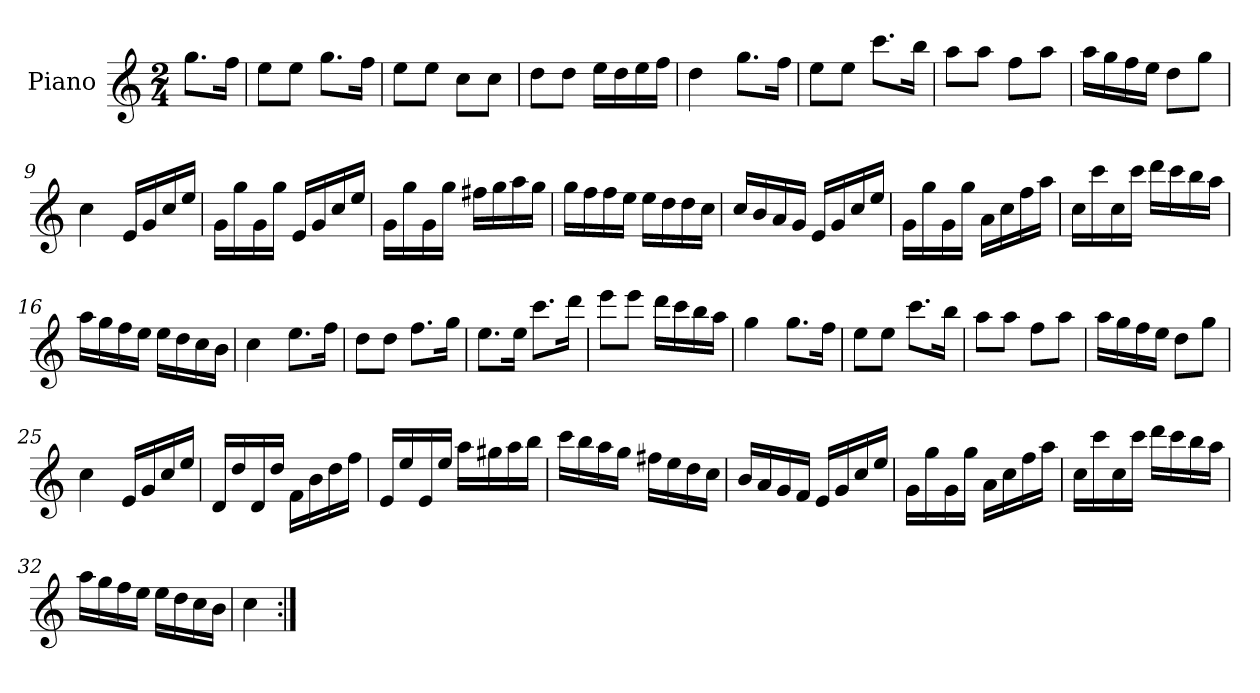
**kern
*part1
*staff1
*I"Piano
*I'Pno.
*clefG2
*k[]
*M2/4
=1
8.gg\L
16ff\Jk
=2
8ee\L
8ee\J
8.gg\L
16ff\Jk
=3
8ee\L
8ee\J
8cc\L
8cc\J
=4
8dd\L
8dd\J
16ee\LL
16dd\
16ee\
16ff\JJ
=5
4dd\
8.gg\L
16ff\Jk
=6
8ee\L
8ee\J
8.ccc\L
16bb\Jk
=7
8aa\L
8aa\J
8ff\L
8aa\J
=8
16aa\LL
16gg\
16ff\
16ee\JJ
8dd\L
8gg\J
=9
4cc\
16e/LL
16g/
16cc/
16ee/JJ
=10
16g\LL
16gg\
16g\
16gg\JJ
16e/LL
16g/
16cc/
16ee/JJ
=11
16g\LL
16gg\
16g\
16gg\JJ
16ff#X\LL
16gg\
16aa\
16gg\JJ
=12
16gg\LL
16ff\
16ff\
16ee\JJ
16ee\LL
16dd\
16dd\
16cc\JJ
=13
16cc/LL
16b/
16a/
16g/JJ
16e/LL
16g/
16cc/
16ee/JJ
=14
16g\LL
16gg\
16g\
16gg\JJ
16a\LL
16cc\
16ff\
16aa\JJ
=15
16cc\LL
16ccc\
16cc\
16ccc\JJ
16ddd\LL
16ccc\
16bb\
16aa\JJ
=16
16aa\LL
16gg\
16ff\
16ee\JJ
16ee\LL
16dd\
16cc\
16b\JJ
=17
4cc\
8.ee\L
16ff\Jk
=18
8dd\L
8dd\J
8.ff\L
16gg\Jk
=19
8.ee\L
16ee\Jk
8.ccc\L
16ddd\Jk
=20
8eee\L
8eee\J
16ddd\LL
16ccc\
16bb\
16aa\JJ
=21
4gg\
8.gg\L
16ff\Jk
=22
8ee\L
8ee\J
8.ccc\L
16bb\Jk
=23
8aa\L
8aa\J
8ff\L
8aa\J
=24
16aa\LL
16gg\
16ff\
16ee\JJ
8dd\L
8gg\J
=25
4cc\
16e/LL
16g/
16cc/
16ee/JJ
=26
16d/LL
16dd/
16d/
16dd/JJ
16f\LL
16b\
16dd\
16ff\JJ
=27
16e/LL
16ee/
16e/
16ee/JJ
16aa\LL
16gg#X\
16aa\
16bb\JJ
=28
16ccc\LL
16bb\
16aa\
16gg\JJ
16ff#X\LL
16ee\
16dd\
16cc\JJ
=29
16b/LL
16a/
16g/
16f/JJ
16e/LL
16g/
16cc/
16ee/JJ
=30
16g\LL
16gg\
16g\
16gg\JJ
16a\LL
16cc\
16ff\
16aa\JJ
=31
16cc\LL
16ccc\
16cc\
16ccc\JJ
16ddd\LL
16ccc\
16bb\
16aa\JJ
=32
16aa\LL
16gg\
16ff\
16ee\JJ
16ee\LL
16dd\
16cc\
16b\JJ
=33
4cc\
=:|!
*-
